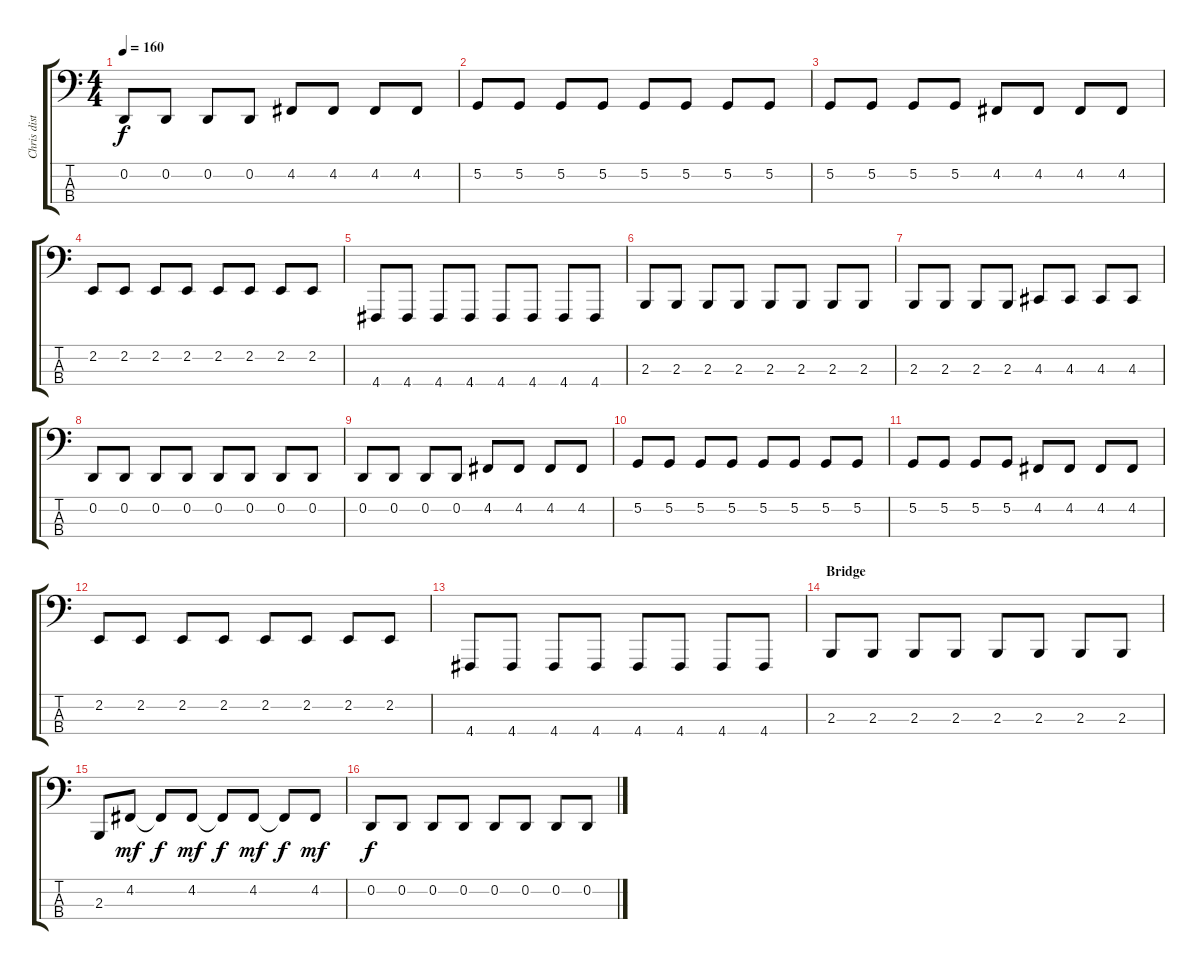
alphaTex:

\track ("Chris dist" "Chris dist") {instrument synthbrass1}
\staff {score tabs}
\tuning (G2 D2 A1 D1) {hide}
\ts (4 4)
\tempo 160
\clef f4
\ks c
0.2.8{dy f} 0.2.8 0.2.8 0.2.8 4.2.8 4.2.8 4.2.8 4.2.8 |
5.2.8 5.2.8 5.2.8 5.2.8 5.2.8 5.2.8 5.2.8 5.2.8 |
5.2.8 5.2.8 5.2.8 5.2.8 4.2.8 4.2.8 4.2.8 4.2.8 |
2.2.8 2.2.8 2.2.8 2.2.8 2.2.8 2.2.8 2.2.8 2.2.8 |
4.4.8 4.4.8 4.4.8 4.4.8 4.4.8 4.4.8 4.4.8 4.4.8 |
2.3.8 2.3.8 2.3.8 2.3.8 2.3.8 2.3.8 2.3.8 2.3.8 |
2.3.8 2.3.8 2.3.8 2.3.8 4.3.8 4.3.8 4.3.8 4.3.8 |
0.2.8 0.2.8 0.2.8 0.2.8 0.2.8 0.2.8 0.2.8 0.2.8 |
0.2.8 0.2.8 0.2.8 0.2.8 4.2.8 4.2.8 4.2.8 4.2.8 |
5.2.8 5.2.8 5.2.8 5.2.8 5.2.8 5.2.8 5.2.8 5.2.8 |
5.2.8 5.2.8 5.2.8 5.2.8 4.2.8 4.2.8 4.2.8 4.2.8 |
2.2.8 2.2.8 2.2.8 2.2.8 2.2.8 2.2.8 2.2.8 2.2.8 |
4.4.8 4.4.8 4.4.8 4.4.8 4.4.8 4.4.8 4.4.8 4.4.8 |
\section ("" "Bridge")
2.3.8 2.3.8 2.3.8 2.3.8 2.3.8 2.3.8 2.3.8 2.3.8 |
2.3.8 4.2.8{dy mf} 4.2{t}.8{dy f} 4.2.8{dy mf} 4.2{t}.8{dy f} 4.2.8{dy mf} 4.2{t}.8{dy f} 4.2.8{dy mf} |
0.2.8{dy f} 0.2.8 0.2.8 0.2.8 0.2.8 0.2.8 0.2.8 0.2.8
